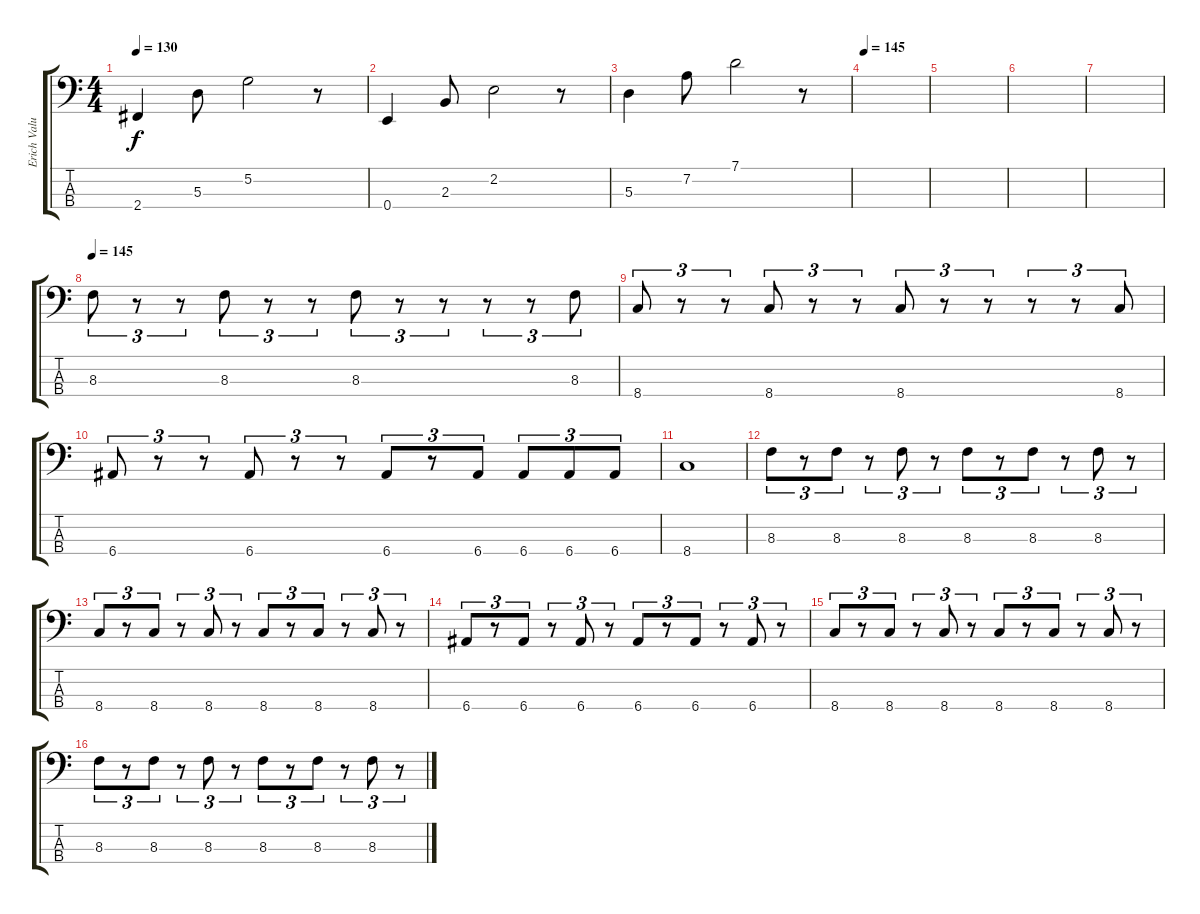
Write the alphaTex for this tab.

\track ("Erich Value (Bass Master)" "Erich Valu") {instrument electricbasspick}
\staff {score tabs}
\tuning (G2 D2 A1 E1) {hide}
\ts (4 4)
\tempo 130
\clef f4
\ks c
2.4.4{dy f} 5.3.8 5.2.2 r.8 |
0.4.4 2.3.8 2.2.2 r.8 |
5.3.4 7.2.8 7.1.2 r.8 |
\tempo 145
|
|
|
|
\tempo 145
8.3.8{tu (3 2)} r.8{tu (3 2)} r.8{tu (3 2)} 8.3.8{tu (3 2)} r.8{tu (3 2)} r.8{tu (3 2)} 8.3.8{tu (3 2)} r.8{tu (3 2)} r.8{tu (3 2)} r.8{tu (3 2)} r.8{tu (3 2)} 8.3.8{tu (3 2)} |
8.4.8{tu (3 2)} r.8{tu (3 2)} r.8{tu (3 2)} 8.4.8{tu (3 2)} r.8{tu (3 2)} r.8{tu (3 2)} 8.4.8{tu (3 2)} r.8{tu (3 2)} r.8{tu (3 2)} r.8{tu (3 2)} r.8{tu (3 2)} 8.4.8{tu (3 2)} |
6.4.8{tu (3 2)} r.8{tu (3 2)} r.8{tu (3 2)} 6.4.8{tu (3 2)} r.8{tu (3 2)} r.8{tu (3 2)} 6.4.8{tu (3 2)} r.8{tu (3 2)} 6.4.8{tu (3 2)} 6.4.8{tu (3 2)} 6.4.8{tu (3 2)} 6.4.8{tu (3 2)} |
8.4.1 |
8.3.8{tu (3 2)} r.8{tu (3 2)} 8.3.8{tu (3 2)} r.8{tu (3 2)} 8.3.8{tu (3 2)} r.8{tu (3 2)} 8.3.8{tu (3 2)} r.8{tu (3 2)} 8.3.8{tu (3 2)} r.8{tu (3 2)} 8.3.8{tu (3 2)} r.8{tu (3 2)} |
8.4.8{tu (3 2)} r.8{tu (3 2)} 8.4.8{tu (3 2)} r.8{tu (3 2)} 8.4.8{tu (3 2)} r.8{tu (3 2)} 8.4.8{tu (3 2)} r.8{tu (3 2)} 8.4.8{tu (3 2)} r.8{tu (3 2)} 8.4.8{tu (3 2)} r.8{tu (3 2)} |
6.4.8{tu (3 2)} r.8{tu (3 2)} 6.4.8{tu (3 2)} r.8{tu (3 2)} 6.4.8{tu (3 2)} r.8{tu (3 2)} 6.4.8{tu (3 2)} r.8{tu (3 2)} 6.4.8{tu (3 2)} r.8{tu (3 2)} 6.4.8{tu (3 2)} r.8{tu (3 2)} |
8.4.8{tu (3 2)} r.8{tu (3 2)} 8.4.8{tu (3 2)} r.8{tu (3 2)} 8.4.8{tu (3 2)} r.8{tu (3 2)} 8.4.8{tu (3 2)} r.8{tu (3 2)} 8.4.8{tu (3 2)} r.8{tu (3 2)} 8.4.8{tu (3 2)} r.8{tu (3 2)} |
8.3.8{tu (3 2)} r.8{tu (3 2)} 8.3.8{tu (3 2)} r.8{tu (3 2)} 8.3.8{tu (3 2)} r.8{tu (3 2)} 8.3.8{tu (3 2)} r.8{tu (3 2)} 8.3.8{tu (3 2)} r.8{tu (3 2)} 8.3.8{tu (3 2)} r.8{tu (3 2)}
